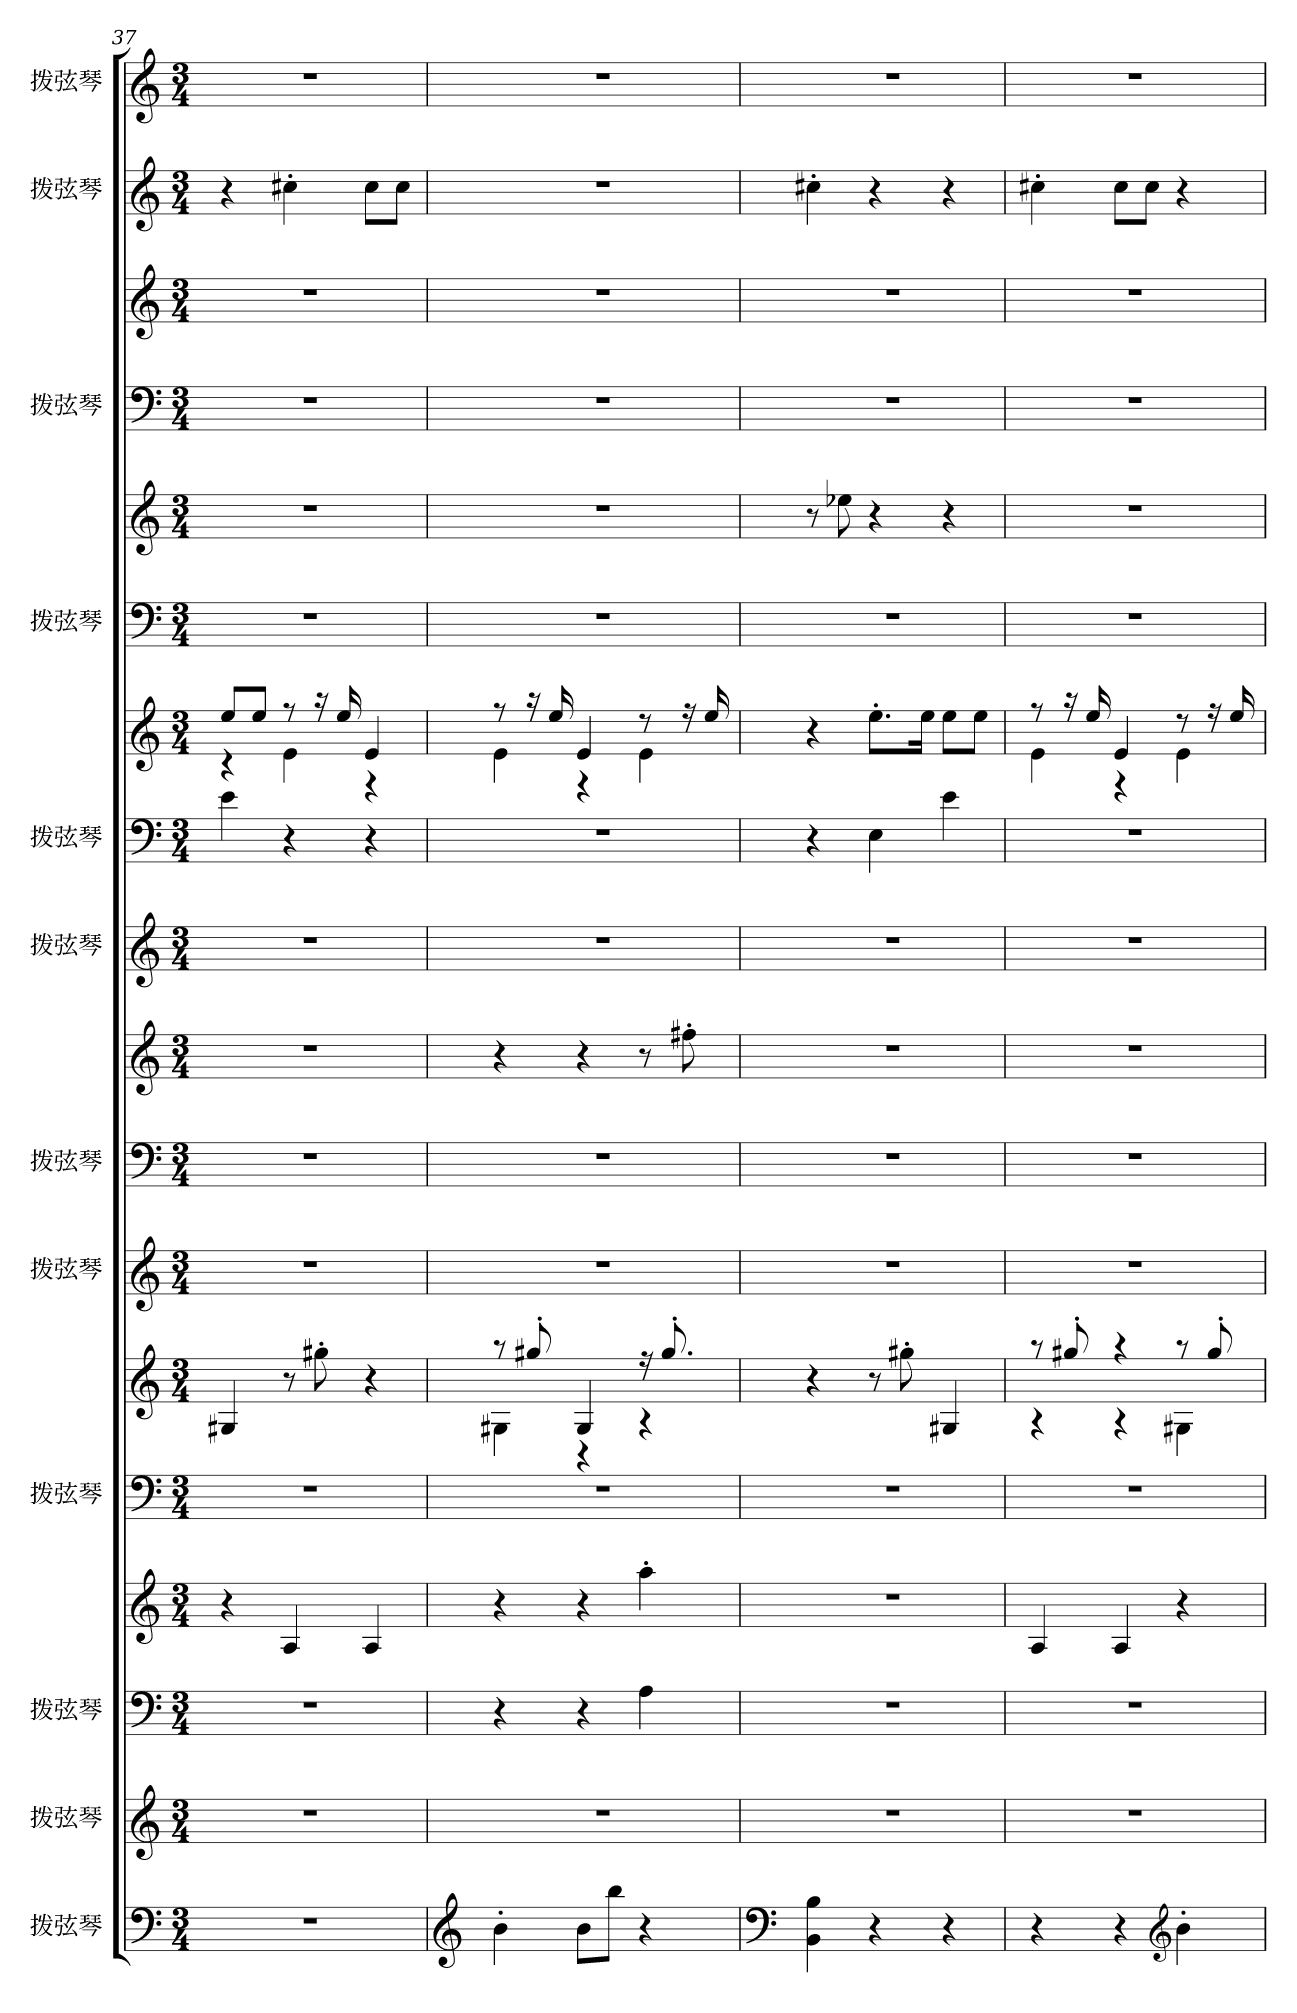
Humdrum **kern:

**kern	**kern	**kern	**kern	**kern	**kern	**kern	**kern	**kern	**kern	**kern	**kern	**kern	**kern	**kern	**kern	**kern	**kern
*part12	*part11	*part10	*part10	*part9	*part9	*part8	*part7	*part7	*part6	*part5	*part5	*part4	*part4	*part3	*part3	*part2	*part1
*staff18	*staff17	*staff16	*staff15	*staff14	*staff13	*staff12	*staff11	*staff10	*staff9	*staff8	*staff7	*staff6	*staff5	*staff4	*staff3	*staff2	*staff1
*I"拨弦琴	*I"拨弦琴	*I"拨弦琴	*	*I"拨弦琴	*	*I"拨弦琴	*I"拨弦琴	*	*I"拨弦琴	*I"拨弦琴	*	*I"拨弦琴	*	*I"拨弦琴	*	*I"拨弦琴	*I"拨弦琴
*clefF4	*clefG2	*clefF4	*clefG2	*clefF4	*clefG2	*clefG2	*clefF4	*clefG2	*clefG2	*clefF4	*clefG2	*clefF4	*clefG2	*clefF4	*clefG2	*clefG2	*clefG2
*k[]	*k[]	*k[]	*k[]	*k[]	*k[]	*k[]	*k[]	*k[]	*k[]	*k[]	*k[]	*k[]	*k[]	*k[]	*k[]	*k[]	*k[]
*M3/4	*M3/4	*M3/4	*M3/4	*M3/4	*M3/4	*M3/4	*M3/4	*M3/4	*M3/4	*M3/4	*M3/4	*M3/4	*M3/4	*M3/4	*M3/4	*M3/4	*M3/4
=37	=37	=37	=37	=37	=37	=37	=37	=37	=37	=37	=37	=37	=37	=37	=37	=37	=37
*	*	*	*	*	*	*	*	*	*	*	*^	*	*	*	*	*	*
2.r	2.r	2.r	4r	2.r	4G#X/	2.r	2.r	2.r	2.r	4e\	8ee/L	4r	2.r	2.r	2.r	2.r	4r	2.r
.	.	.	.	.	.	.	.	.	.	.	8ee/J	.	.	.	.	.	.	.
.	.	.	4A/	.	8r	.	.	.	.	4r	8r	4e\	.	.	.	.	4cc#X'\	.
.	.	.	.	.	8gg#X'\	.	.	.	.	.	16r	.	.	.	.	.	.	.
.	.	.	.	.	.	.	.	.	.	.	16ee/	.	.	.	.	.	.	.
.	.	.	4A/	.	4r	.	.	.	.	4r	4e/	4r	.	.	.	.	8cc#\L	.
.	.	.	.	.	.	.	.	.	.	.	.	.	.	.	.	.	8cc#\J	.
=38	=38	=38	=38	=38	=38	=38	=38	=38	=38	=38	=38	=38	=38	=38	=38	=38	=38	=38
*clefG2	*	*	*	*	*	*	*	*	*	*	*	*	*	*	*	*	*	*
*	*	*	*	*	*^	*	*	*	*	*	*	*	*	*	*	*	*	*
4b'\	2.r	4r	4r	2.r	8r	4G#X\	2.r	2.r	4r	2.r	2.r	8r	4e\	2.r	2.r	2.r	2.r	2.r	2.r
.	.	.	.	.	8gg#X'/	.	.	.	.	.	.	16r	.	.	.	.	.	.	.
.	.	.	.	.	.	.	.	.	.	.	.	16ee/	.	.	.	.	.	.	.
8b\L	.	4r	4r	.	4G#/	4r	.	.	4r	.	.	4e/	4r	.	.	.	.	.	.
8bb\J	.	.	.	.	.	.	.	.	.	.	.	.	.	.	.	.	.	.	.
4r	.	4A\	4aa'\	.	16r	4r	.	.	8r	.	.	8r	4e\	.	.	.	.	.	.
.	.	.	.	.	8.gg#'/	.	.	.	.	.	.	.	.	.	.	.	.	.	.
.	.	.	.	.	.	.	.	.	8ff#X'\	.	.	16r	.	.	.	.	.	.	.
.	.	.	.	.	.	.	.	.	.	.	.	16ee/	.	.	.	.	.	.	.
*	*	*	*	*	*v	*v	*	*	*	*	*	*v	*v	*	*	*	*	*	*
=39	=39	=39	=39	=39	=39	=39	=39	=39	=39	=39	=39	=39	=39	=39	=39	=39	=39
*clefF4	*	*	*	*	*	*	*	*	*	*	*	*	*	*	*	*	*
4BB\ 4B\	2.r	2.r	2.r	2.r	4r	2.r	2.r	2.r	2.r	4r	4r	2.r	8r	2.r	2.r	4cc#X'\	2.r
.	.	.	.	.	.	.	.	.	.	.	.	.	8ee-X\	.	.	.	.
4r	.	.	.	.	8r	.	.	.	.	4E\	8.ee'\L	.	4r	.	.	4r	.
.	.	.	.	.	8gg#X'\	.	.	.	.	.	.	.	.	.	.	.	.
.	.	.	.	.	.	.	.	.	.	.	16ee\Jk	.	.	.	.	.	.
4r	.	.	.	.	4G#X/	.	.	.	.	4e\	8ee\L	.	4r	.	.	4r	.
.	.	.	.	.	.	.	.	.	.	.	8ee\J	.	.	.	.	.	.
!!LO:PB:g=z
=40	=40	=40	=40	=40	=40	=40	=40	=40	=40	=40	=40	=40	=40	=40	=40	=40	=40
*	*	*	*	*	*^	*	*	*	*	*	*^	*	*	*	*	*	*
4r	2.r	2.r	4A/	2.r	8r	4r	2.r	2.r	2.r	2.r	2.r	8r	4e\	2.r	2.r	2.r	2.r	4cc#X'\	2.r
.	.	.	.	.	8gg#X'/	.	.	.	.	.	.	16r	.	.	.	.	.	.	.
.	.	.	.	.	.	.	.	.	.	.	.	16ee/	.	.	.	.	.	.	.
4r	.	.	4A/	.	4r	4r	.	.	.	.	.	4e/	4r	.	.	.	.	8cc#\L	.
.	.	.	.	.	.	.	.	.	.	.	.	.	.	.	.	.	.	8cc#\J	.
*clefG2	*	*	*	*	*	*	*	*	*	*	*	*	*	*	*	*	*	*	*
4b'\	.	.	4r	.	8r	4G#X\	.	.	.	.	.	8r	4e\	.	.	.	.	4r	.
.	.	.	.	.	8gg#'/	.	.	.	.	.	.	16r	.	.	.	.	.	.	.
.	.	.	.	.	.	.	.	.	.	.	.	16ee/	.	.	.	.	.	.	.
*	*	*	*	*	*v	*v	*	*	*	*	*	*v	*v	*	*	*	*	*	*
=	=	=	=	=	=	=	=	=	=	=	=	=	=	=	=	=	=
*-	*-	*-	*-	*-	*-	*-	*-	*-	*-	*-	*-	*-	*-	*-	*-	*-	*-
